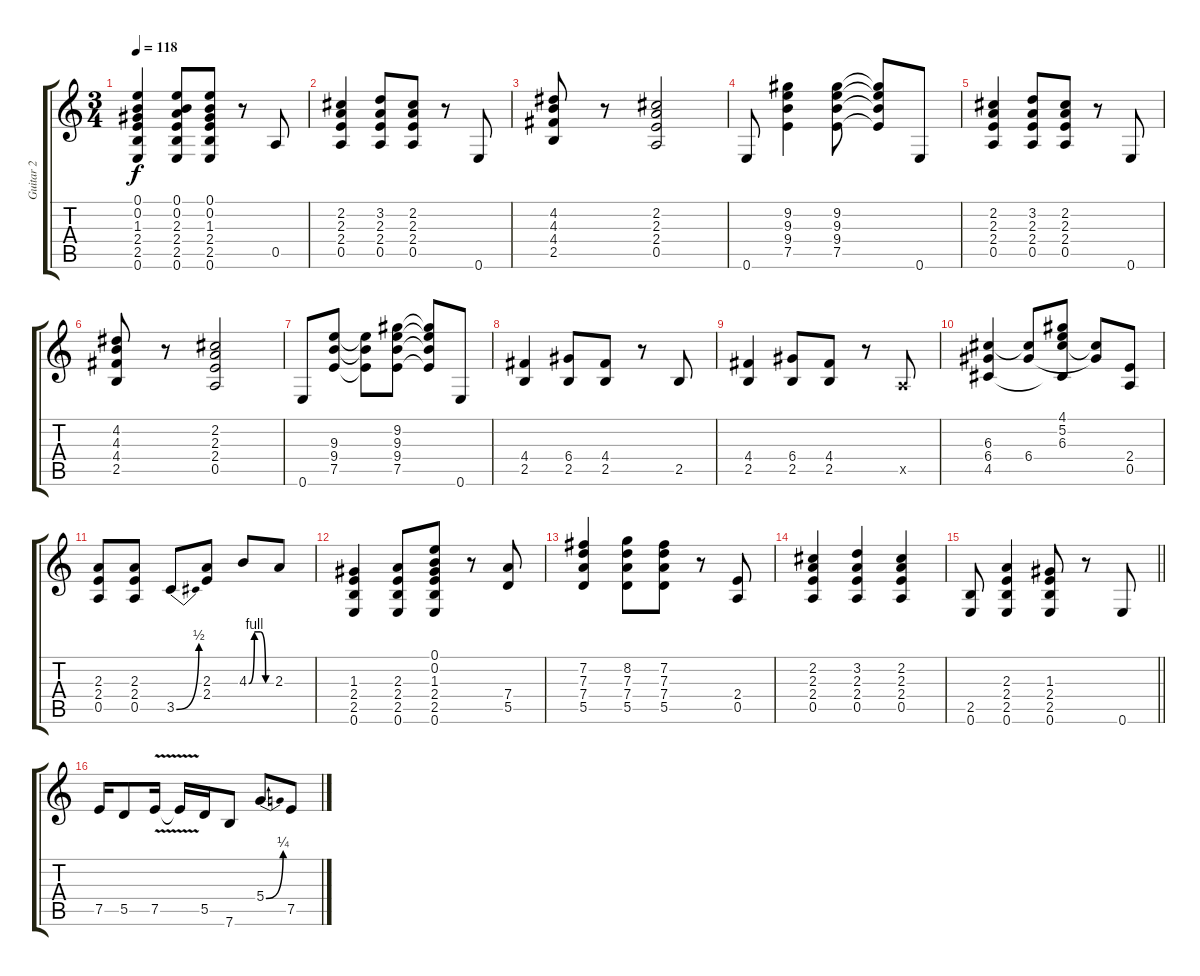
\track ("Guitar 2" "Guitar 2") {instrument overdrivenguitar}
\staff {score tabs}
\tuning (E4 B3 G3 D3 A2 E2) {hide}
\ts (3 4)
\tempo 118
\clef g2
\ks c
(0.1 0.2 1.3 2.4 2.5 0.6).4{dy f} (0.1 0.2 2.3 2.4 2.5 0.6).8 (0.1 0.2 1.3 2.4 2.5 0.6).8 r.8 0.5.8 |
(2.2 2.3 2.4 0.5).4 (3.2 2.3 2.4 0.5).8 (2.2 2.3 2.4 0.5).8 r.8 0.6.8 |
(4.2 4.3 4.4 2.5).8 r.8 (2.2 2.3 2.4 0.5).2 |
0.6.8 (9.2 9.3 9.4 7.5).4 (9.2 9.3 9.4 7.5).8 (9.2{t} 9.3{t} 9.4{t} 7.5{t}).8 0.6.8 |
(2.2 2.3 2.4 0.5).4 (3.2 2.3 2.4 0.5).8 (2.2 2.3 2.4 0.5).8 r.8 0.6.8 |
(4.2 4.3 4.4 2.5).8 r.8 (2.2 2.3 2.4 0.5).2 |
0.6.8 (9.3 9.4 7.5).8 (9.3{t} 9.4{t} 7.5{t}).8 (9.2 9.3 9.4 7.5).8 (9.2{t} 9.3{t} 9.4{t} 7.5{t}).8 0.6.8 |
(4.4 2.5).4 (6.4 2.5).8 (4.4 2.5).8 r.8 2.5.8 |
(4.4 2.5).4 (6.4 2.5).8 (4.4 2.5).8 r.8 0.5{x}.8 |
(6.3 6.4 4.5).4 (6.3{t} 6.4).8 (4.1 5.2 6.3 4.5{t}).8 (6.3{t} 6.4{t}).8 (2.4 0.5).8 |
(2.3 2.4 0.5).8 (2.3 2.4 0.5).8 3.5{be (bend 0 0 60 2)}.8 (2.3 2.4).8 4.3{be (custom 0 0 15 4 30 4 45 0 60 0)}.8 2.3.8 |
(1.3 2.4 2.5 0.6).4 (2.3 2.4 2.5 0.6).8 (0.1 0.2 1.3 2.4 2.5 0.6).8 r.8 (7.4 5.5).8 |
(7.2 7.3 7.4 5.5).4 (8.2 7.3 7.4 5.5).8 (7.2 7.3 7.4 5.5).8 r.8 (2.4 0.5).8 |
(2.2 2.3 2.4 0.5).4 (3.2 2.3 2.4 0.5).4 (2.2 2.3 2.4 0.5).4 |
\barLineRight lightlight
(2.5 0.6).8 (2.3 2.4 2.5 0.6).4 (1.3 2.4 2.5 0.6).8 r.8 0.6.8 |
7.5.16 5.5.8 7.5{v}.16 7.5{t}.16 5.5.16 7.6.8 5.4{be (bend 0 0 60 1)}.8 7.5.8
